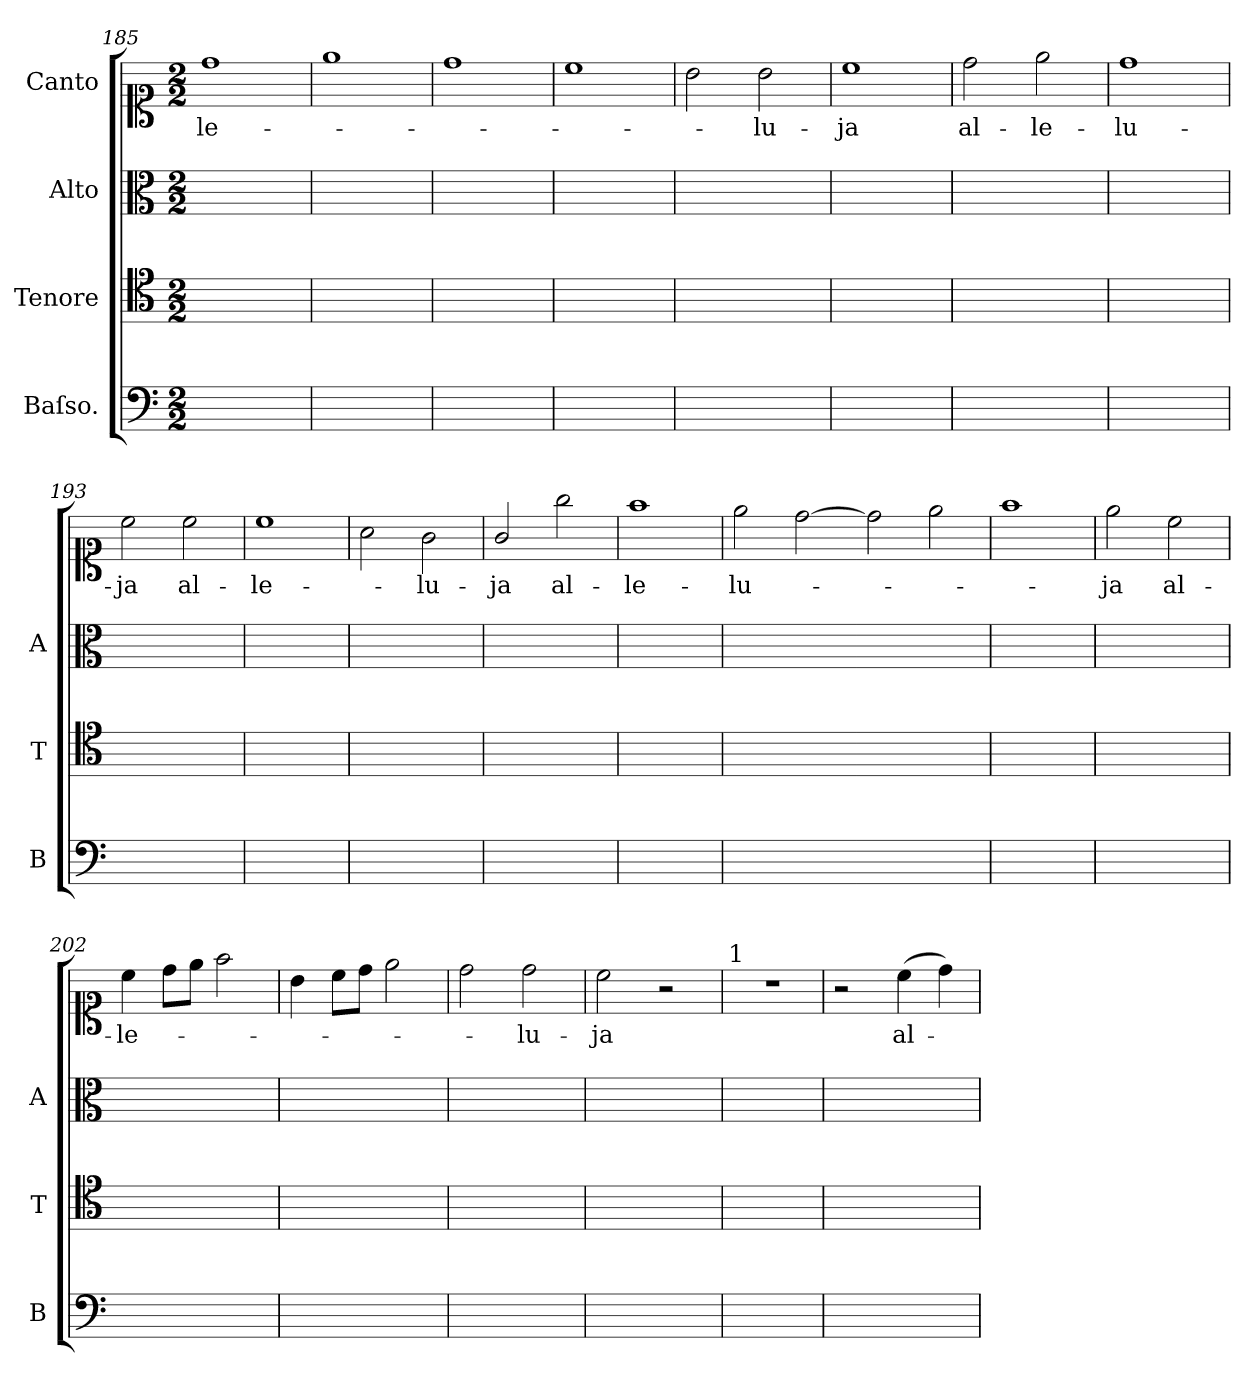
**kern	**kern	**kern	**kern	**text
*part4	*part3	*part2	*part1	*part1
*staff4	*staff3	*staff2	*staff1	*staff1
*I"Baſso.	*I"Tenore	*I"Alto	*I"Canto	*
*I'B	*I'T	*I'A	*	*
*clefF4	*clefC4	*clefC3	*clefC1	*
*k[]	*k[]	*k[]	*k[]	*
*M2/2	*M2/2	*M2/2	*M2/2	*
=185	=185	=185	=185	=185
1ryy	1ryy	1ryy	1dd	-le-
=186	=186	=186	=186	=186
1ryy	1ryy	1ryy	1ee	.
=187	=187	=187	=187	=187
1ryy	1ryy	1ryy	1dd	.
=188	=188	=188	=188	=188
1ryy	1ryy	1ryy	1cc	.
=189	=189	=189	=189	=189
1ryy	1ryy	1ryy	2b\	.
.	.	.	2b\	-lu-
=190	=190	=190	=190	=190
1ryy	1ryy	1ryy	1cc	-ja
=191	=191	=191	=191	=191
1ryy	1ryy	1ryy	2dd\	al-
.	.	.	2ee\	-le-
=192	=192	=192	=192	=192
1ryy	1ryy	1ryy	1dd	-lu-
=193	=193	=193	=193	=193
1ryy	1ryy	1ryy	2cc\	-ja
.	.	.	2cc\	al-
=194	=194	=194	=194	=194
1ryy	1ryy	1ryy	1cc	-le-
=195	=195	=195	=195	=195
1ryy	1ryy	1ryy	2a\	.
.	.	.	2g\	-lu-
=196	=196	=196	=196	=196
1ryy	1ryy	1ryy	2g/	-ja
.	.	.	2gg\	al-
=197	=197	=197	=197	=197
1ryy	1ryy	1ryy	1ff	-le-
=198	=198	=198	=198	=198
1ryy	1ryy	1ryy	2ee\	-lu-
.	.	.	[2dd	.
=199	=199	=199	=199-	=199-
1ryy	1ryy	1ryy	2dd]	.
.	.	.	2ee\	.
=200	=200	=200	=200	=200
1ryy	1ryy	1ryy	1ff	.
=201	=201	=201	=201	=201
1ryy	1ryy	1ryy	2ee\	-ja
.	.	.	2cc\	al-
=202	=202	=202	=202	=202
1ryy	1ryy	1ryy	4cc\	-le-
.	.	.	8dd\L	.
.	.	.	8ee\J	.
.	.	.	2ff\	.
=203	=203	=203	=203	=203
1ryy	1ryy	1ryy	4b\	.
.	.	.	8cc\L	.
.	.	.	8dd\J	.
.	.	.	2ee\	.
=204	=204	=204	=204	=204
1ryy	1ryy	1ryy	2dd\	.
.	.	.	2dd\	-lu-
=205	=205	=205	=205	=205
1ryy	1ryy	1ryy	2cc\	-ja
.	.	.	2r	.
=206	=206	=206	=206	=206
!	!	!	!LO:TX:a:t=1	!
1ryy	1ryy	1ryy	1r	.
=207	=207	=207	=207	=207
1ryy	1ryy	1ryy	2r	.
.	.	.	(4cc\	al-
.	.	.	4dd\)	.
=	=	=	=	=
*-	*-	*-	*-	*-
